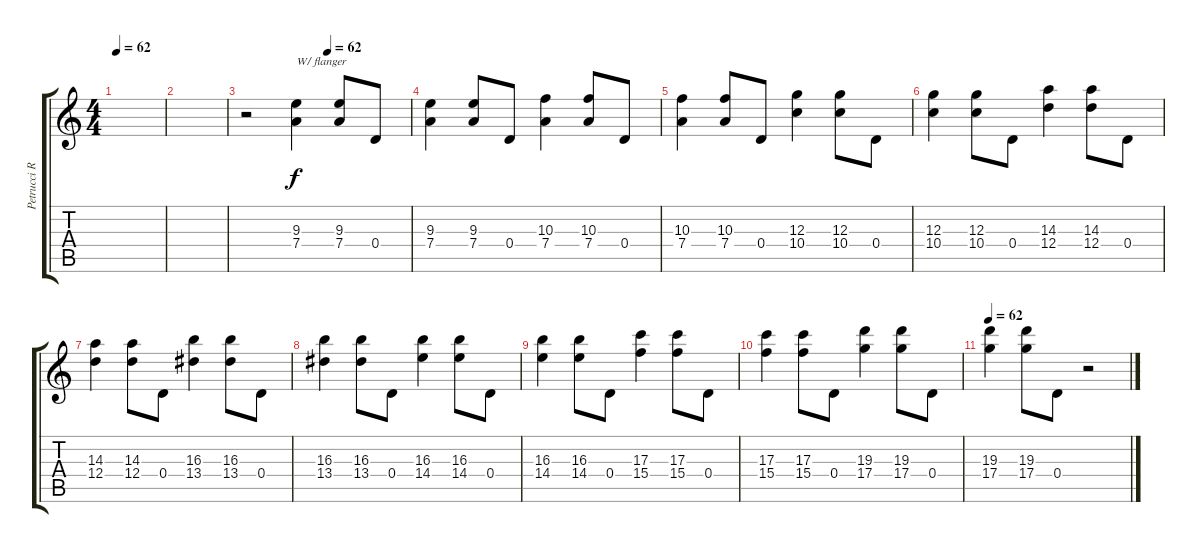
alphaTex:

\track ("Petrucci Rythm" "Petrucci R") {instrument distortionguitar}
\staff {score tabs}
\tuning (E4 B3 G3 D3 A2 E2) {hide}
\ts (4 4)
\tempo 62
\clef g2
\ks c
|
|
\tempo (62 0.5)
r.2 (9.3 7.4).4{txt "W/ flanger" volume 8} (9.3 7.4).8 0.4.8 |
(9.3 7.4).4 (9.3 7.4).8 0.4.8 (10.3 7.4).4 (10.3 7.4).8 0.4.8 |
(10.3 7.4).4 (10.3 7.4).8 0.4.8 (12.3 10.4).4 (12.3 10.4).8 0.4.8 |
(12.3 10.4).4 (12.3 10.4).8 0.4.8 (14.3 12.4).4 (14.3 12.4).8 0.4.8 |
(14.3 12.4).4 (14.3 12.4).8 0.4.8 (16.3 13.4).4 (16.3 13.4).8 0.4.8 |
(16.3 13.4).4 (16.3 13.4).8 0.4.8 (16.3 14.4).4 (16.3 14.4).8 0.4.8 |
(16.3 14.4).4 (16.3 14.4).8 0.4.8 (17.3 15.4).4 (17.3 15.4).8 0.4.8 |
(17.3 15.4).4 (17.3 15.4).8 0.4.8 (19.3 17.4).4 (19.3 17.4).8 0.4.8 |
\tempo 62
(19.3 17.4).4 (19.3 17.4).8 0.4.8 r.2
